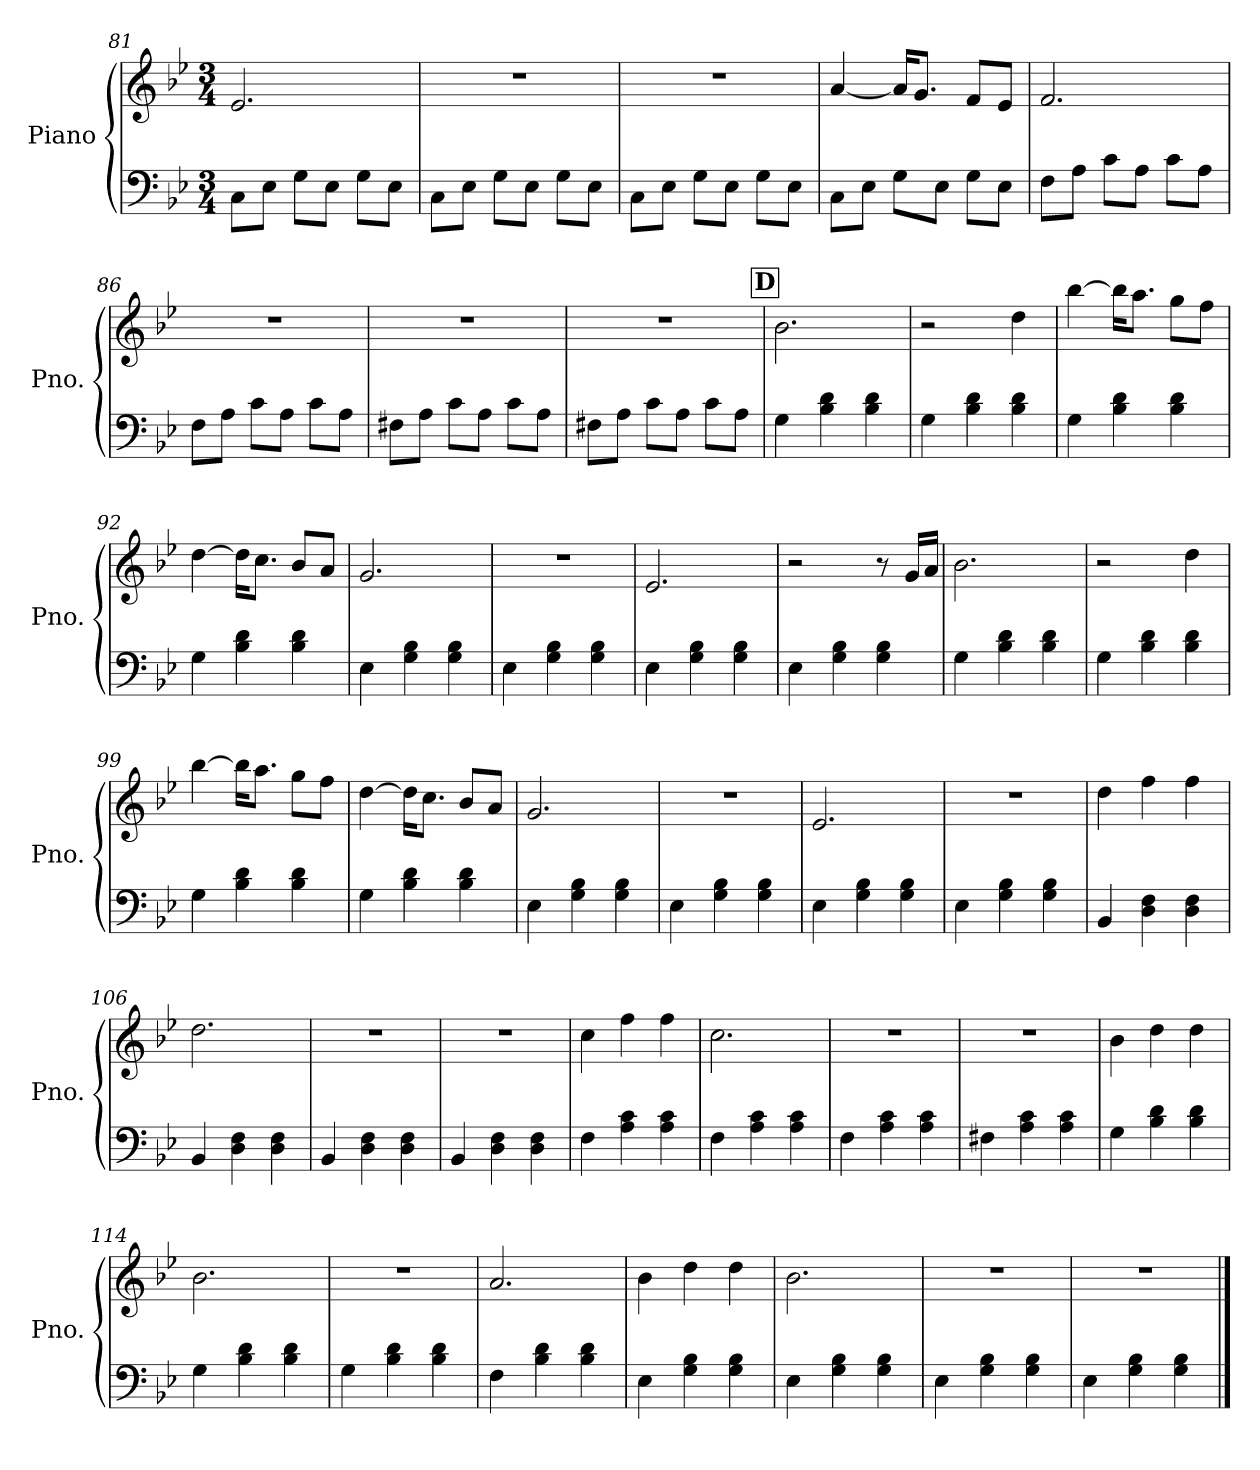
**kern	**kern
*part1	*part1
*staff2	*staff1
*I"Piano	*
*I'Pno.	*
*clefF4	*clefG2
*k[b-e-]	*k[b-e-]
*M3/4	*M3/4
=81	=81
8C\L	2.e-/
8E-\J	.
8G\L	.
8E-\J	.
8G\L	.
8E-\J	.
=82	=82
8C\L	2.r
8E-\J	.
8G\L	.
8E-\J	.
8G\L	.
8E-\J	.
=83	=83
8C\L	2.r
8E-\J	.
8G\L	.
8E-\J	.
8G\L	.
8E-\J	.
=84	=84
8C\L	[4a/
8E-\J	.
8G\L	16a/KL]
.	8.g/J
8E-\J	.
8G\L	8f/L
8E-\J	8e-/J
=85	=85
8F\L	2.f/
8A\J	.
8c\L	.
8A\J	.
8c\L	.
8A\J	.
!!LO:LB:g=z
=86	=86
8F\L	2.r
8A\J	.
8c\L	.
8A\J	.
8c\L	.
8A\J	.
=87	=87
8F#X\L	2.r
8A\J	.
8c\L	.
8A\J	.
8c\L	.
8A\J	.
=88	=88
8F#X\L	2.r
8A\J	.
8c\L	.
8A\J	.
8c\L	.
8A\J	.
!!LO:REH:place=s1:a:B:fs=14:t=D
=89	=89
4G\	2.b-\
4B-\ 4d\	.
4B-\ 4d\	.
=90	=90
4G\	2r
4B-\ 4d\	.
4B-\ 4d\	4dd\
=91	=91
4G\	[4bb-\
4B-\ 4d\	16bb-\KL]
.	8.aa\J
4B-\ 4d\	8gg\L
.	8ff\J
=92	=92
4G\	[4dd\
4B-\ 4d\	16dd\KL]
.	8.cc\J
4B-\ 4d\	8b-/L
.	8a/J
!!LO:LB:g=z
=93	=93
4E-\	2.g/
4G\ 4B-\	.
4G\ 4B-\	.
=94	=94
4E-\	2.r
4G\ 4B-\	.
4G\ 4B-\	.
=95	=95
4E-\	2.e-/
4G\ 4B-\	.
4G\ 4B-\	.
=96	=96
4E-\	2r
4G\ 4B-\	.
4G\ 4B-\	8r
.	16g/LL
.	16a/JJ
=97	=97
4G\	2.b-\
4B-\ 4d\	.
4B-\ 4d\	.
=98	=98
4G\	2r
4B-\ 4d\	.
4B-\ 4d\	4dd\
=99	=99
4G\	[4bb-\
4B-\ 4d\	16bb-\KL]
.	8.aa\J
4B-\ 4d\	8gg\L
.	8ff\J
=100	=100
4G\	[4dd\
4B-\ 4d\	16dd\KL]
.	8.cc\J
4B-\ 4d\	8b-/L
.	8a/J
=101	=101
4E-\	2.g/
4G\ 4B-\	.
4G\ 4B-\	.
!!LO:LB:g=z
=102	=102
4E-\	2.r
4G\ 4B-\	.
4G\ 4B-\	.
=103	=103
4E-\	2.e-/
4G\ 4B-\	.
4G\ 4B-\	.
=104	=104
4E-\	2.r
4G\ 4B-\	.
4G\ 4B-\	.
=105	=105
4BB-/	4dd\
4D\ 4F\	4ff\
4D\ 4F\	4ff\
=106	=106
4BB-/	2.dd\
4D\ 4F\	.
4D\ 4F\	.
=107	=107
4BB-/	2.r
4D\ 4F\	.
4D\ 4F\	.
=108	=108
4BB-/	2.r
4D\ 4F\	.
4D\ 4F\	.
=109	=109
4F\	4cc\
4A\ 4c\	4ff\
4A\ 4c\	4ff\
=110	=110
4F\	2.cc\
4A\ 4c\	.
4A\ 4c\	.
=111	=111
4F\	2.r
4A\ 4c\	.
4A\ 4c\	.
!!LO:LB:g=z
=112	=112
4F#X\	2.r
4A\ 4c\	.
4A\ 4c\	.
=113	=113
4G\	4b-\
4B-\ 4d\	4dd\
4B-\ 4d\	4dd\
=114	=114
4G\	2.b-\
4B-\ 4d\	.
4B-\ 4d\	.
=115	=115
4G\	2.r
4B-\ 4d\	.
4B-\ 4d\	.
=116	=116
4F\	2.a/
4B-\ 4d\	.
4B-\ 4d\	.
=117	=117
4E-\	4b-\
4G\ 4B-\	4dd\
4G\ 4B-\	4dd\
=118	=118
4E-\	2.b-\
4G\ 4B-\	.
4G\ 4B-\	.
=119	=119
4E-\	2.r
4G\ 4B-\	.
4G\ 4B-\	.
=120	=120
4E-\	2.r
4G\ 4B-\	.
4G\ 4B-\	.
==	==
*-	*-
